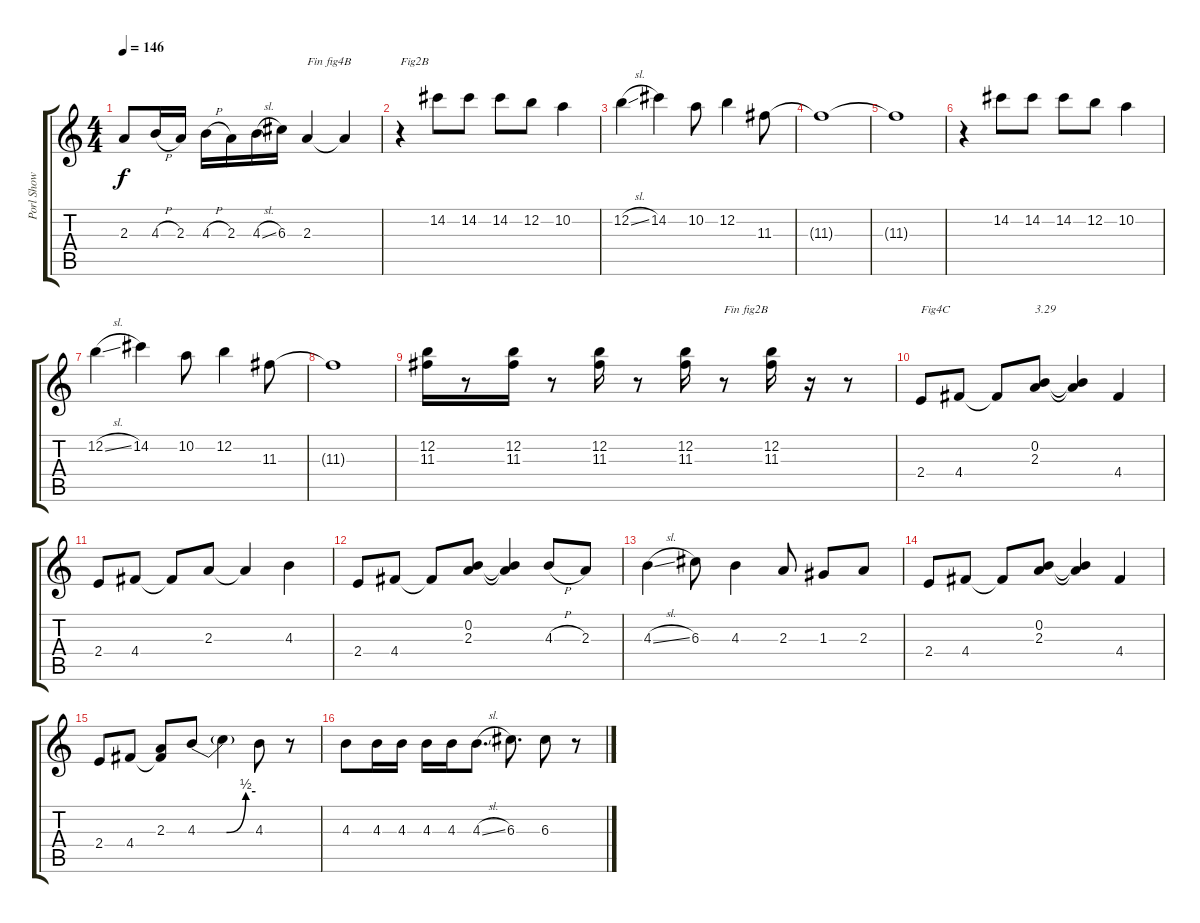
\track ("Porl Show solo from web" "Porl Show ") {mute instrument distortionguitar}
\staff {score tabs}
\tuning (E4 B3 G3 D3 A2 E2) {hide}
\ts (4 4)
\tempo 146
\clef g2
\ks c
2.3{t}.8{dy f} 4.3{h}.16 2.3.16 4.3{h}.16 2.3.16 4.3{sl}.16 6.3.16 2.3.4{txt "Fin fig4B"} 2.3{t}.4 |
r.4{txt "Fig2B"} 14.2.8 14.2.8 14.2.8 12.2.8 10.2.4 |
12.2{sl}.4 14.2.4 10.2.8 12.2.4 11.3.8 |
11.3{t}.1 |
11.3{t}.1 |
r.4 14.2.8 14.2.8 14.2.8 12.2.8 10.2.4 |
12.2{sl}.4 14.2.4 10.2.8 12.2.4 11.3.8 |
11.3{t}.1 |
(12.2 11.3).16 r.8 (12.2 11.3).16 r.8 (12.2 11.3).16 r.8 (12.2 11.3).16 r.8{txt "Fin fig2B"} (12.2 11.3).16 r.16 r.8 |
2.4.8{txt "Fig4C"} 4.4.8 4.4{t}.8 (0.2 2.3).8{txt "3.29"} (0.2{t} 2.3{t}).4 4.4.4 |
2.4.8 4.4.8 4.4{t}.8 2.3.8 2.3{t}.4 4.3.4 |
2.4.8 4.4.8 4.4{t}.8 (0.2 2.3).8 (0.2{t} 2.3{t}).4 4.3{h}.8 2.3.8 |
4.3{sl}.4 6.3.8 4.3.4 2.3.8 1.3.8 2.3.8 |
2.4.8 4.4.8 4.4{t}.8 (0.2 2.3).8 (0.2{t} 2.3{t}).4 4.4.4 |
2.4.8 4.4.8 (2.3 4.4{t}).8 4.3{be (custom 0 0 30 0 50 2 60 2)}.8 4.3{t}.4 4.3.8 r.8 |
4.3.8 4.3.16 4.3.16 4.3.16 4.3.16 4.3{sl}.8{d} 6.3.8{d} 6.3.8 r.8
